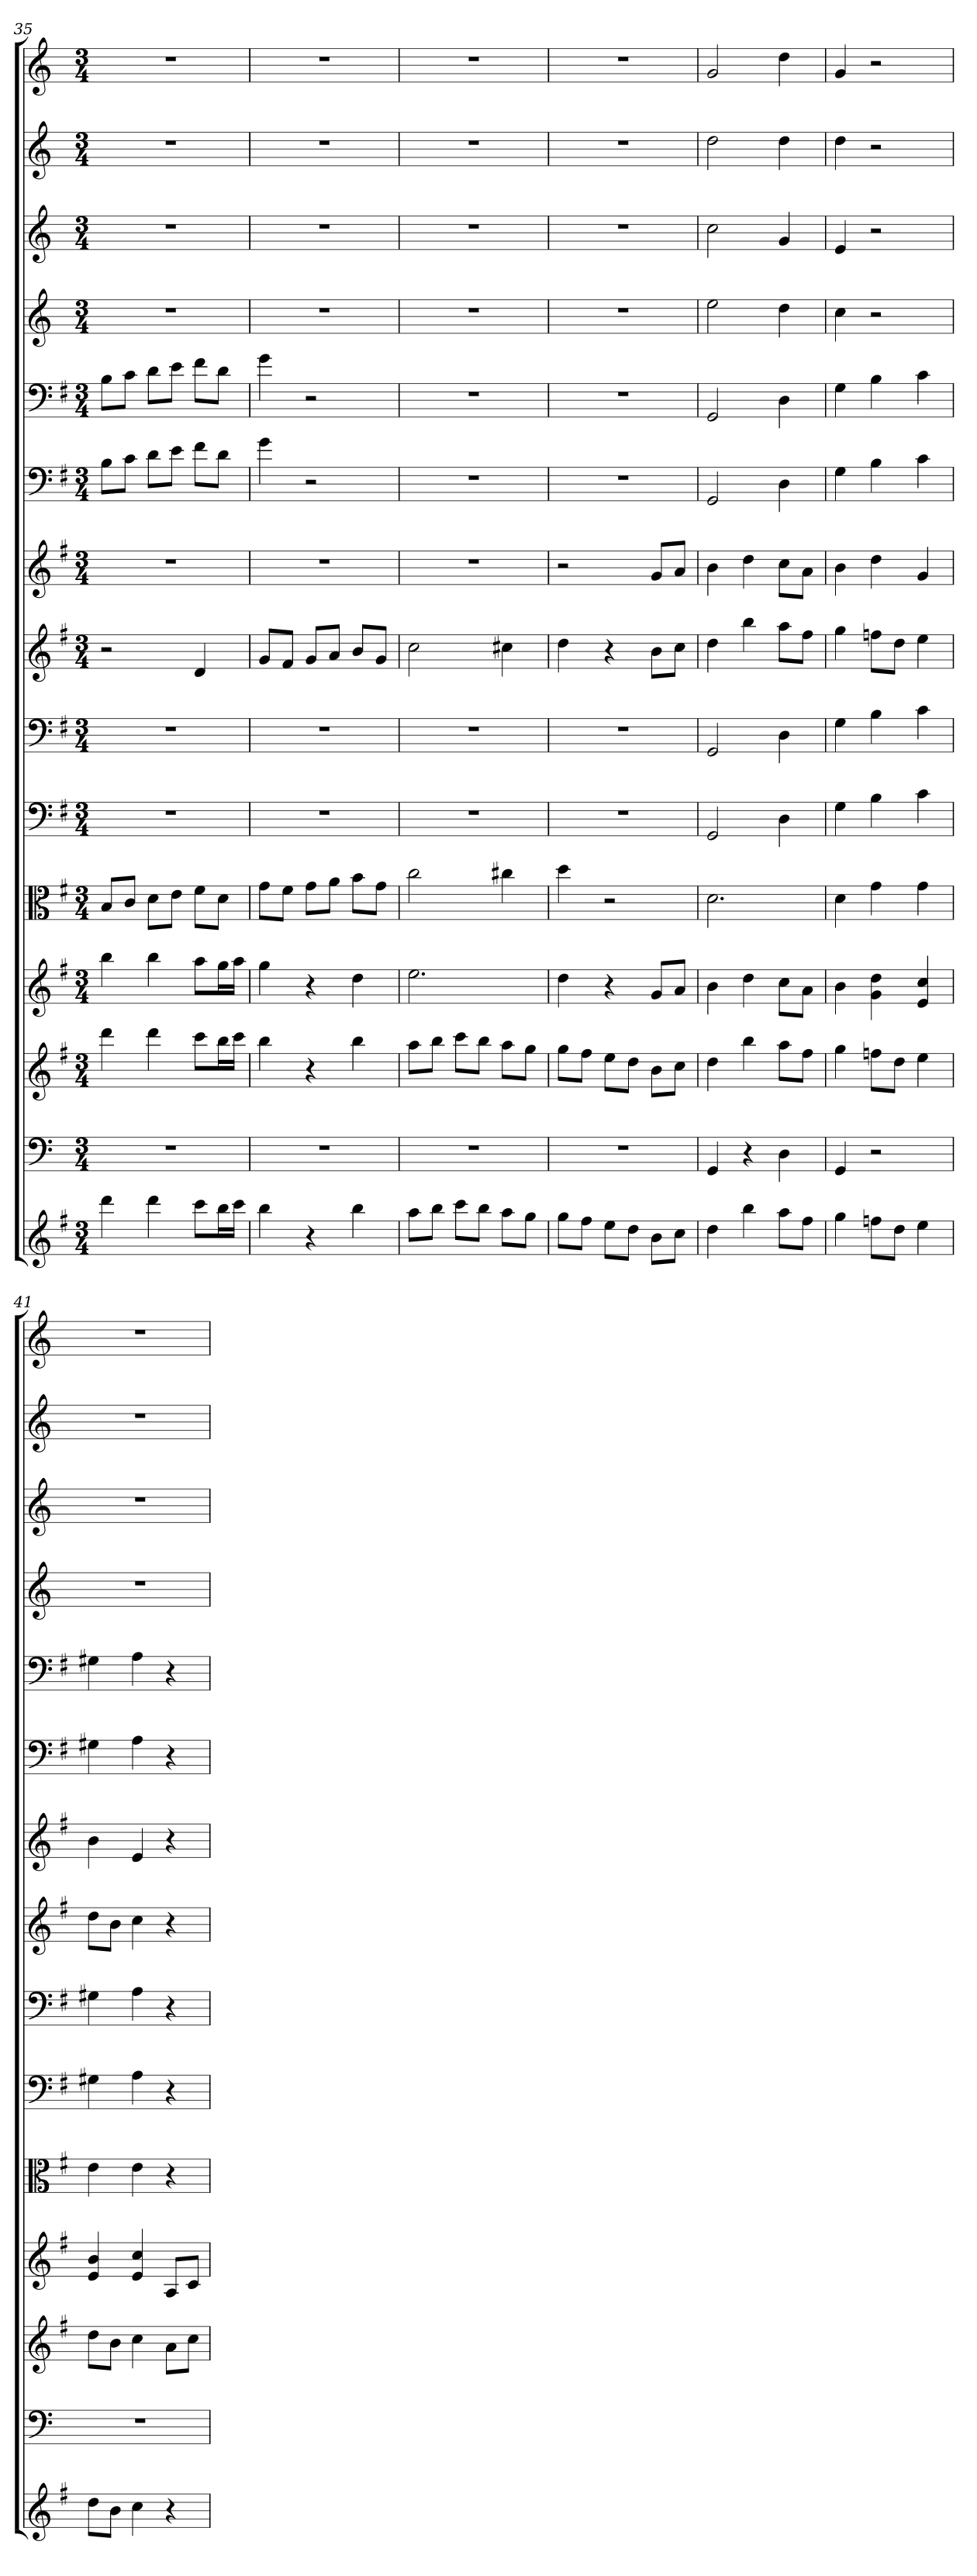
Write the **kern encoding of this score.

**kern	**kern	**kern	**kern	**kern	**kern	**kern	**kern	**kern	**kern	**kern	**kern	**kern	**kern	**kern
*part15	*part14	*part13	*part12	*part11	*part10	*part9	*part8	*part7	*part6	*part5	*part4	*part3	*part2	*part1
*staff15	*staff14	*staff13	*staff12	*staff11	*staff10	*staff9	*staff8	*staff7	*staff6	*staff5	*staff4	*staff3	*staff2	*staff1
*	*clefF4	*	*	*clefC3	*clefF4	*clefF4	*	*	*clefF4	*clefF4	*	*	*	*
*k[f#]	*k[]	*k[f#]	*k[f#]	*k[f#]	*k[f#]	*k[f#]	*k[f#]	*k[f#]	*k[f#]	*k[f#]	*k[]	*k[]	*k[]	*k[]
*M3/4	*M3/4	*M3/4	*M3/4	*M3/4	*M3/4	*M3/4	*M3/4	*M3/4	*M3/4	*M3/4	*M3/4	*M3/4	*M3/4	*M3/4
=35	=35	=35	=35	=35	=35	=35	=35	=35	=35	=35	=35	=35	=35	=35
4ddd	2.r	4ddd	4bb	8B/L	2.r	2.r	2r	2.r	8B\L	8B\L	2.r	2.r	2.r	2.r
.	.	.	.	8c/J	.	.	.	.	8c\J	8c\J	.	.	.	.
4ddd	.	4ddd	4bb	8d\L	.	.	.	.	8d\L	8d\L	.	.	.	.
.	.	.	.	8e\J	.	.	.	.	8e\J	8e\J	.	.	.	.
8cccL	.	8cccL	8aaL	8f#\L	.	.	4d	.	8f#\L	8f#\L	.	.	.	.
16bbL	.	16bbL	16ggL	8d\J	.	.	.	.	8d\J	8d\J	.	.	.	.
16cccJJ	.	16cccJJ	16aaJJ	.	.	.	.	.	.	.	.	.	.	.
=36	=36	=36	=36	=36	=36	=36	=36	=36	=36	=36	=36	=36	=36	=36
4bb	2.r	4bb	4gg	8g\L	2.r	2.r	8gL	2.r	4g	4g	2.r	2.r	2.r	2.r
.	.	.	.	8f#\J	.	.	8f#J	.	.	.	.	.	.	.
4r	.	4r	4r	8g\L	.	.	8gL	.	2r	2r	.	.	.	.
.	.	.	.	8a\J	.	.	8aJ	.	.	.	.	.	.	.
4bb	.	4bb	4dd	8b\L	.	.	8bL	.	.	.	.	.	.	.
.	.	.	.	8g\J	.	.	8gJ	.	.	.	.	.	.	.
=37	=37	=37	=37	=37	=37	=37	=37	=37	=37	=37	=37	=37	=37	=37
8aaL	2.r	8aaL	2.ee	2cc	2.r	2.r	2cc	2.r	2.r	2.r	2.r	2.r	2.r	2.r
8bbJ	.	8bbJ	.	.	.	.	.	.	.	.	.	.	.	.
8cccL	.	8cccL	.	.	.	.	.	.	.	.	.	.	.	.
8bbJ	.	8bbJ	.	.	.	.	.	.	.	.	.	.	.	.
8aaL	.	8aaL	.	4cc#X	.	.	4cc#X	.	.	.	.	.	.	.
8ggJ	.	8ggJ	.	.	.	.	.	.	.	.	.	.	.	.
=38	=38	=38	=38	=38	=38	=38	=38	=38	=38	=38	=38	=38	=38	=38
8ggL	2.r	8ggL	4dd	4dd	2.r	2.r	4dd	2r	2.r	2.r	2.r	2.r	2.r	2.r
8ff#J	.	8ff#J	.	.	.	.	.	.	.	.	.	.	.	.
8eeL	.	8eeL	4r	2r	.	.	4r	.	.	.	.	.	.	.
8ddJ	.	8ddJ	.	.	.	.	.	.	.	.	.	.	.	.
8bL	.	8bL	8gL	.	.	.	8bL	8gL	.	.	.	.	.	.
8ccJ	.	8ccJ	8aJ	.	.	.	8ccJ	8aJ	.	.	.	.	.	.
=39	=39	=39	=39	=39	=39	=39	=39	=39	=39	=39	=39	=39	=39	=39
4dd	4GG	4dd	4b	2.d	2GG	2GG	4dd	4b	2GG	2GG	2ee	2cc	2dd	2g
4bb	4r	4bb	4dd	.	.	.	4bb	4dd	.	.	.	.	.	.
8aaL	4D	8aaL	8ccL	.	4D	4D	8aaL	8ccL	4D	4D	4dd	4g	4dd	4dd
8ff#J	.	8ff#J	8aJ	.	.	.	8ff#J	8aJ	.	.	.	.	.	.
=40	=40	=40	=40	=40	=40	=40	=40	=40	=40	=40	=40	=40	=40	=40
4gg	4GG	4gg	4b	4d	4G	4G	4gg	4b	4G	4G	4cc	4e	4dd	4g
8ffnL	2r	8ffnL	4g 4dd	4g	4B	4B	8ffnL	4dd	4B	4B	2r	2r	2r	2r
8ddJ	.	8ddJ	.	.	.	.	8ddJ	.	.	.	.	.	.	.
4ee	.	4ee	4e 4cc	4g	4c	4c	4ee	4g	4c	4c	.	.	.	.
=41	=41	=41	=41	=41	=41	=41	=41	=41	=41	=41	=41	=41	=41	=41
8ddL	2.r	8ddL	4e 4b	4e	4G#X	4G#X	8ddL	4b	4G#X	4G#X	2.r	2.r	2.r	2.r
8bJ	.	8bJ	.	.	.	.	8bJ	.	.	.	.	.	.	.
4cc	.	4cc	4e 4cc	4e	4A	4A	4cc	4e	4A	4A	.	.	.	.
4r	.	8aL	8AL	4r	4r	4r	4r	4r	4r	4r	.	.	.	.
.	.	8ccJ	8cJ	.	.	.	.	.	.	.	.	.	.	.
=	=	=	=	=	=	=	=	=	=	=	=	=	=	=
*-	*-	*-	*-	*-	*-	*-	*-	*-	*-	*-	*-	*-	*-	*-
